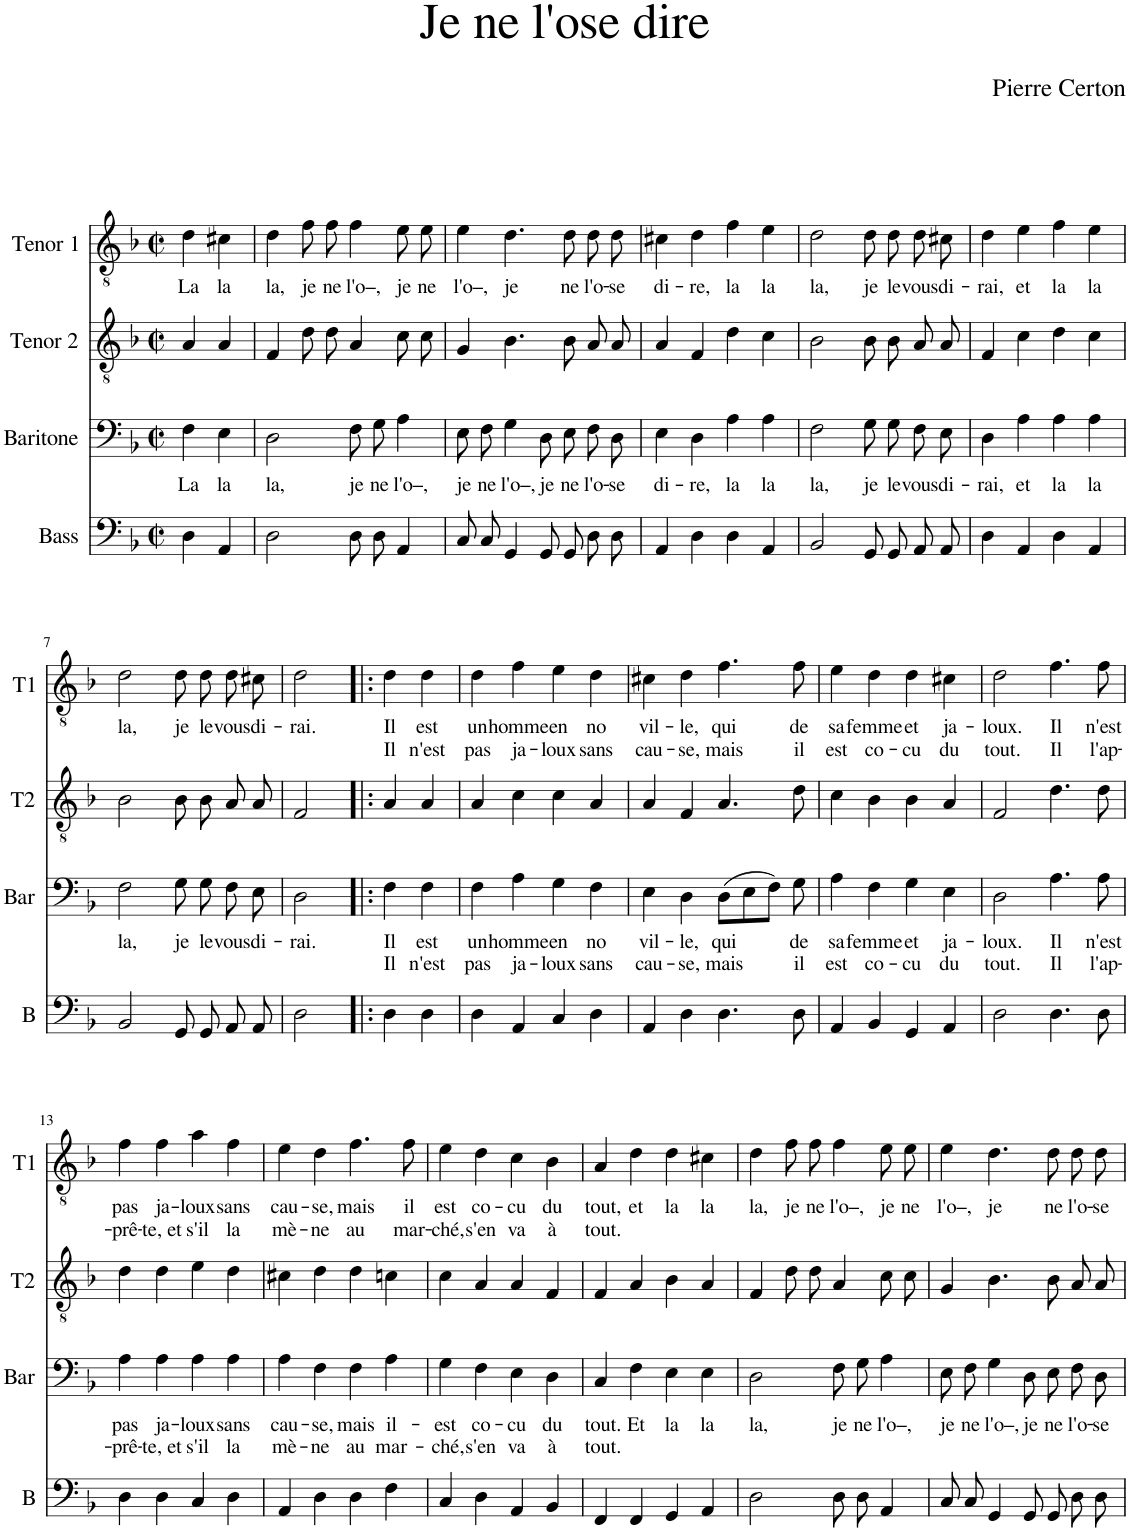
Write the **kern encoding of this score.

**kern	**kern	**text	**text	**kern	**kern	**text	**text
*part4	*part3	*part3	*part3	*part2	*part1	*part1	*part1
*staff4	*staff3	*staff3	*staff3	*staff2	*staff1	*staff1	*staff1
*I"Bass	*I"Baritone	*	*	*I"Tenor 2	*I"Tenor 1	*	*
*I'B	*I'Bar	*	*	*I'T2	*I'T1	*	*
*clefF4	*clefF4	*	*	*clefGv2	*clefGv2	*	*
*k[b-]	*k[b-]	*	*	*k[b-]	*k[b-]	*	*
*M2/2	*M2/2	*	*	*M2/2	*M2/2	*	*
*met(c|)	*met(c|)	*	*	*met(c|)	*met(c|)	*	*
=1	=1	=1	=1	=1	=1	=1	=1
!	!	!LO:LY:b	!	!	!	!LO:LY:b	!
4D\	4F\	La	.	4A/	4d\	La	.
!	!	!LO:LY:b	!	!	!	!LO:LY:b	!
4AA/	4E\	la	.	4A/	4c#X\	la	.
=2	=2	=2	=2	=2	=2	=2	=2
*M4/4	*M4/4	*	*	*M4/4	*M4/4	*	*
!	!	!LO:LY:b	!	!	!	!LO:LY:b	!
2D\	2D\	la,	.	4F/	4d\	la,	.
!	!	!	!	!	!	!LO:LY:b	!
.	.	.	.	8d\L	8f\L	je	.
!	!	!	!	!	!	!LO:LY:b	!
.	.	.	.	8d\J	8f\J	ne	.
!	!	!LO:LY:b	!	!	!	!LO:LY:b	!
8D\L	8F\	je	.	4A/	4f\	l'o–,	.
!	!	!LO:LY:b	!	!	!	!	!
8D\J	8G\	ne	.	.	.	.	.
!	!	!LO:LY:b	!	!	!	!LO:LY:b	!
4AA/	4A\	l'o–,	.	8c\L	8e\L	je	.
!	!	!	!	!	!	!LO:LY:b	!
.	.	.	.	8c\J	8e\J	ne	.
=3	=3	=3	=3	=3	=3	=3	=3
!	!	!LO:LY:b	!	!	!	!LO:LY:b	!
8C/L	8E\	je	.	4G/	4e\	l'o–,	.
!	!	!LO:LY:b	!	!	!	!	!
8C/J	8F\	ne	.	.	.	.	.
!	!	!LO:LY:b	!	!	!	!LO:LY:b	!
4GG/	4G\	l'o–,	.	4.B-\	4.d\	je	.
!	!	!LO:LY:b	!	!	!	!	!
8GG/L	8D\	je	.	.	.	.	.
!	!	!LO:LY:b	!	!	!	!LO:LY:b	!
8GG/J	8E\	ne	.	8B-\	8d\	ne	.
!	!	!LO:LY:b	!	!	!	!LO:LY:b	!
8D\L	8F\	l'o-	.	8A/L	8d\L	l'o-	.
!	!	!LO:LY:b	!	!	!	!LO:LY:b	!
8D\J	8D\	-se	.	8A/J	8d\J	-se	.
=4	=4	=4	=4	=4	=4	=4	=4
!	!	!LO:LY:b	!	!	!	!LO:LY:b	!
4AA/	4E\	di-	.	4A/	4c#X\	di-	.
!	!	!LO:LY:b	!	!	!	!LO:LY:b	!
4D\	4D\	-re,	.	4F/	4d\	-re,	.
!	!	!LO:LY:b	!	!	!	!LO:LY:b	!
4D\	4A\	la	.	4d\	4f\	la	.
!	!	!LO:LY:b	!	!	!	!LO:LY:b	!
4AA/	4A\	la	.	4c\	4e\	la	.
=5	=5	=5	=5	=5	=5	=5	=5
!	!	!LO:LY:b	!	!	!	!LO:LY:b	!
2BB-/	2F\	la,	.	2B-\	2d\	la,	.
!	!	!LO:LY:b	!	!	!	!LO:LY:b	!
8GG/L	8G\	je	.	8B-\L	8d\L	je	.
!	!	!LO:LY:b	!	!	!	!LO:LY:b	!
8GG/J	8G\	le	.	8B-\J	8d\J	le	.
!	!	!LO:LY:b	!	!	!	!LO:LY:b	!
8AA/L	8F\	vous	.	8A/L	8d\L	vous	.
!	!	!LO:LY:b	!	!	!	!LO:LY:b	!
8AA/J	8E\	di-	.	8A/J	8c#X\J	di-	.
=6	=6	=6	=6	=6	=6	=6	=6
!	!	!LO:LY:b	!	!	!	!LO:LY:b	!
4D\	4D\	-rai,	.	4F/	4d\	-rai,	.
!	!	!LO:LY:b	!	!	!	!LO:LY:b	!
4AA/	4A\	et	.	4c\	4e\	et	.
!	!	!LO:LY:b	!	!	!	!LO:LY:b	!
4D\	4A\	la	.	4d\	4f\	la	.
!	!	!LO:LY:b	!	!	!	!LO:LY:b	!
4AA/	4A\	la	.	4c\	4e\	la	.
!!LO:LB:g=z
=7	=7	=7	=7	=7	=7	=7	=7
!	!	!LO:LY:b	!	!	!	!LO:LY:b	!
2BB-/	2F\	la,	.	2B-\	2d\	la,	.
!	!	!LO:LY:b	!	!	!	!LO:LY:b	!
8GG/L	8G\	je	.	8B-\L	8d\L	je	.
!	!	!LO:LY:b	!	!	!	!LO:LY:b	!
8GG/J	8G\	le	.	8B-\J	8d\J	le	.
!	!	!LO:LY:b	!	!	!	!LO:LY:b	!
8AA/L	8F\	vous	.	8A/L	8d\L	vous	.
!	!	!LO:LY:b	!	!	!	!LO:LY:b	!
8AA/J	8E\	di-	.	8A/J	8c#X\J	di-	.
=8	=8	=8	=8	=8	=8	=8	=8
!	!	!LO:LY:b	!	!	!	!LO:LY:b	!
2D\	2D\	-rai.	.	2F/	2d\	-rai.	.
!	!	!LO:LY:b	!LO:LY:b	!	!	!LO:LY:b	!LO:LY:b
4D\	4F\	Il	Il	4A/	4d\	Il	Il
!	!	!LO:LY:b	!LO:LY:b	!	!	!LO:LY:b	!LO:LY:b
4D\	4F\	est	n'est	4A/	4d\	est	n'est
=9	=9	=9	=9	=9	=9	=9	=9
!	!	!LO:LY:b	!LO:LY:b	!	!	!LO:LY:b	!LO:LY:b
4D\	4F\	un	pas	4A/	4d\	un	pas
!	!	!LO:LY:b	!LO:LY:b	!	!	!LO:LY:b	!LO:LY:b
4AA/	4A\	homme	ja-	4c\	4f\	homme	ja-
!	!	!LO:LY:b	!LO:LY:b	!	!	!LO:LY:b	!LO:LY:b
4C/	4G\	en	-loux	4c\	4e\	en	-loux
!	!	!LO:LY:b	!LO:LY:b	!	!	!LO:LY:b	!LO:LY:b
4D\	4F\	no	sans	4A/	4d\	no	sans
=10	=10	=10	=10	=10	=10	=10	=10
!	!	!LO:LY:b	!LO:LY:b	!	!	!LO:LY:b	!LO:LY:b
4AA/	4E\	vil-	cau-	4A/	4c#X\	vil-	cau-
!	!	!LO:LY:b	!LO:LY:b	!	!	!LO:LY:b	!LO:LY:b
4D\	4D\	-le,	-se,	4F/	4d\	-le,	-se,
!	!	!LO:LY:b	!LO:LY:b	!	!	!LO:LY:b	!LO:LY:b
4.D\	(8D\L	qui	mais	4.A/	4.f\	qui	mais
.	8E\	.	.	.	.	.	.
.	8F\J)	.	.	.	.	.	.
!	!	!LO:LY:b	!LO:LY:b	!	!	!LO:LY:b	!LO:LY:b
8D\	8G\	de	il	8d\	8f\	de	il
=11	=11	=11	=11	=11	=11	=11	=11
!	!	!LO:LY:b	!LO:LY:b	!	!	!LO:LY:b	!LO:LY:b
4AA/	4A\	sa	est	4c\	4e\	sa	est
!	!	!LO:LY:b	!LO:LY:b	!	!	!LO:LY:b	!LO:LY:b
4BB-/	4F\	femme	co-	4B-\	4d\	femme	co-
!	!	!LO:LY:b	!LO:LY:b	!	!	!LO:LY:b	!LO:LY:b
4GG/	4G\	et	-cu	4B-\	4d\	et	-cu
!	!	!LO:LY:b	!LO:LY:b	!	!	!LO:LY:b	!LO:LY:b
4AA/	4E\	ja-	du	4A/	4c#X\	ja-	du
=12	=12	=12	=12	=12	=12	=12	=12
!	!	!LO:LY:b	!LO:LY:b	!	!	!LO:LY:b	!LO:LY:b
2D\	2D\	-loux.	tout.	2F/	2d\	-loux.	tout.
!	!	!LO:LY:b	!LO:LY:b	!	!	!LO:LY:b	!LO:LY:b
4.D\	4.A\	Il	Il	4.d\	4.f\	Il	Il
!	!	!LO:LY:b	!LO:LY:b	!	!	!LO:LY:b	!LO:LY:b
8D\	8A\	n'est	l'ap-	8d\	8f\	n'est	l'ap-
!!LO:LB:g=z
=13	=13	=13	=13	=13	=13	=13	=13
!	!	!LO:LY:b	!LO:LY:b	!	!	!LO:LY:b	!LO:LY:b
4D\	4A\	pas	-prê-	4d\	4f\	pas	-prê-
!	!	!LO:LY:b	!LO:LY:b	!	!	!LO:LY:b	!LO:LY:b
4D\	4A\	ja-	-te, et	4d\	4f\	ja-	-te, et
!	!	!LO:LY:b	!LO:LY:b	!	!	!LO:LY:b	!LO:LY:b
4C/	4A\	-loux	s'il	4e\	4a\	-loux	s'il
!	!	!LO:LY:b	!LO:LY:b	!	!	!LO:LY:b	!LO:LY:b
4D\	4A\	sans	la	4d\	4f\	sans	la
=14	=14	=14	=14	=14	=14	=14	=14
!	!	!LO:LY:b	!LO:LY:b	!	!	!LO:LY:b	!LO:LY:b
4AA/	4A\	cau-	mè-	4c#X\	4e\	cau-	mè-
!	!	!LO:LY:b	!LO:LY:b	!	!	!LO:LY:b	!LO:LY:b
4D\	4F\	-se,	-ne	4d\	4d\	-se,	-ne
!	!	!LO:LY:b	!LO:LY:b	!	!	!LO:LY:b	!LO:LY:b
4D\	4F\	mais	au	4d\	4.f\	mais	au
!	!	!LO:LY:b	!LO:LY:b	!	!	!	!
4F\	4A\	il-	mar-	4cn\	.	.	.
!	!	!	!	!	!	!LO:LY:b	!LO:LY:b
.	.	.	.	.	8f\	il	mar-
=15	=15	=15	=15	=15	=15	=15	=15
!	!	!LO:LY:b	!LO:LY:b	!	!	!LO:LY:b	!LO:LY:b
4C/	4G\	-est	-ché,	4c\	4e\	est	-ché,
!	!	!LO:LY:b	!LO:LY:b	!	!	!LO:LY:b	!LO:LY:b
4D\	4F\	co-	s'en	4A/	4d\	co-	s'en
!	!	!LO:LY:b	!LO:LY:b	!	!	!LO:LY:b	!LO:LY:b
4AA/	4E\	-cu	va	4A/	4c\	-cu	va
!	!	!LO:LY:b	!LO:LY:b	!	!	!LO:LY:b	!LO:LY:b
4BB-/	4D\	du	à	4F/	4B-\	du	à
=16	=16	=16	=16	=16	=16	=16	=16
!	!	!LO:LY:b	!LO:LY:b	!	!	!LO:LY:b	!LO:LY:b
4FF/	4C/	tout.	tout.	4F/	4A/	tout,	tout.
!	!	!LO:LY:b	!	!	!	!LO:LY:b	!
4FF/	4F\	Et	.	4A/	4d\	et	.
!	!	!LO:LY:b	!	!	!	!LO:LY:b	!
4GG/	4E\	la	.	4B-\	4d\	la	.
!	!	!LO:LY:b	!	!	!	!LO:LY:b	!
4AA/	4E\	la	.	4A/	4c#X\	la	.
=17	=17	=17	=17	=17	=17	=17	=17
!	!	!LO:LY:b	!	!	!	!LO:LY:b	!
2D\	2D\	la,	.	4F/	4d\	la,	.
!	!	!	!	!	!	!LO:LY:b	!
.	.	.	.	8d\L	8f\L	je	.
!	!	!	!	!	!	!LO:LY:b	!
.	.	.	.	8d\J	8f\J	ne	.
!	!	!LO:LY:b	!	!	!	!LO:LY:b	!
8D\L	8F\	je	.	4A/	4f\	l'o–,	.
!	!	!LO:LY:b	!	!	!	!	!
8D\J	8G\	ne	.	.	.	.	.
!	!	!LO:LY:b	!	!	!	!LO:LY:b	!
4AA/	4A\	l'o–,	.	8c\L	8e\L	je	.
!	!	!	!	!	!	!LO:LY:b	!
.	.	.	.	8c\J	8e\J	ne	.
=18	=18	=18	=18	=18	=18	=18	=18
!	!	!LO:LY:b	!	!	!	!LO:LY:b	!
8C/L	8E\	je	.	4G/	4e\	l'o–,	.
!	!	!LO:LY:b	!	!	!	!	!
8C/J	8F\	ne	.	.	.	.	.
!	!	!LO:LY:b	!	!	!	!LO:LY:b	!
4GG/	4G\	l'o–,	.	4.B-\	4.d\	je	.
!	!	!LO:LY:b	!	!	!	!	!
8GG/L	8D\	je	.	.	.	.	.
!	!	!LO:LY:b	!	!	!	!LO:LY:b	!
8GG/J	8E\	ne	.	8B-\	8d\	ne	.
!	!	!LO:LY:b	!	!	!	!LO:LY:b	!
8D\L	8F\	l'o-	.	8A/L	8d\L	l'o-	.
!	!	!LO:LY:b	!	!	!	!LO:LY:b	!
8D\J	8D\	-se	.	8A/J	8d\J	-se	.
=	=	=	=	=	=	=	=
*-	*-	*-	*-	*-	*-	*-	*-
